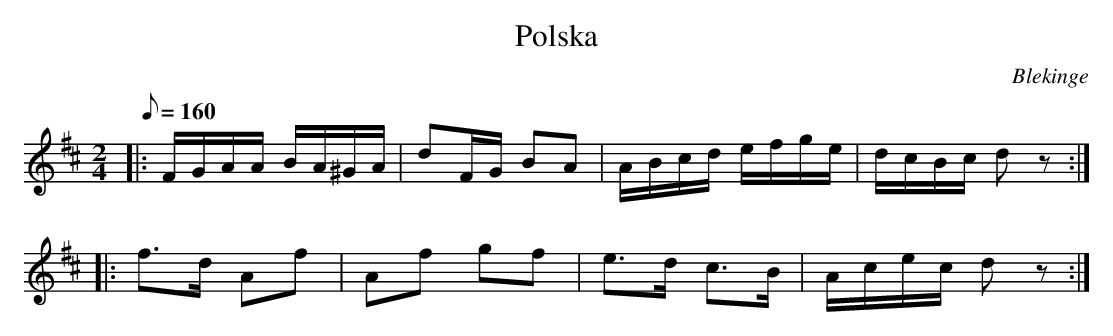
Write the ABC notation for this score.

X:1
T:Polska
M:2/4
L:1/16
O:Blekinge
Q:1/8=160
K:D
|: FGAA BA^GA | d2FG B2A2 | ABcd efge | dcBc d2z2 :|
|: f3d  A2f2  | A2f2 g2f2 | e3d  c3B  | Acec d2z2 :|
